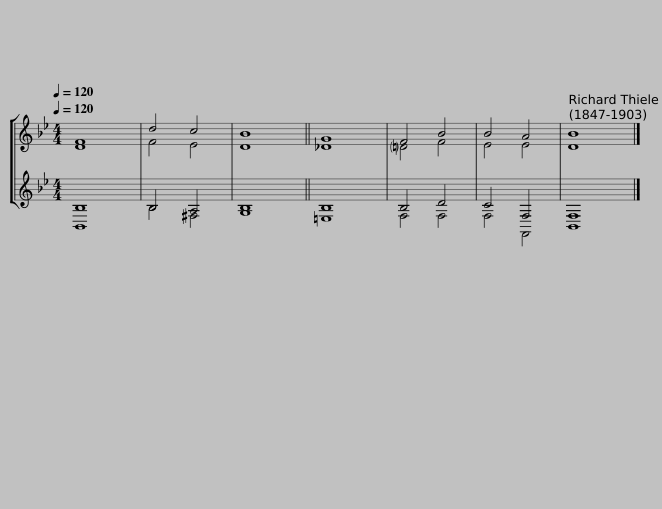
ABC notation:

X:1
%%score [ ( 1 2 ) ( 3 4 ) ]
L:1/8
Q:1/4=120
M:4/4
I:linebreak $
K:Bb
V:1 treble
V:2 treble
V:3 treble
V:4 treble
V:1
 F8 | d4 c4 | B8 || G8 | F4 B4 | %5
 B4 A4 | B8 |] %7
V:2
 D8 | F4 E4 | D8 || _D8 | !courtesy!=D4 F4 | %5
 E4 E4 | D8 |] %7
V:3
 B,8 | B,4 A,4 | B,8 || B,8 | B,4 D4 | %5
 C4 F,4 | F,8 |] %7
V:4
 B,,8 | B,4 ^F,4 | G,8 || =E,8 | F,4 F,4 | %5
 F,4 F,,4 | B,,8 |] %7
